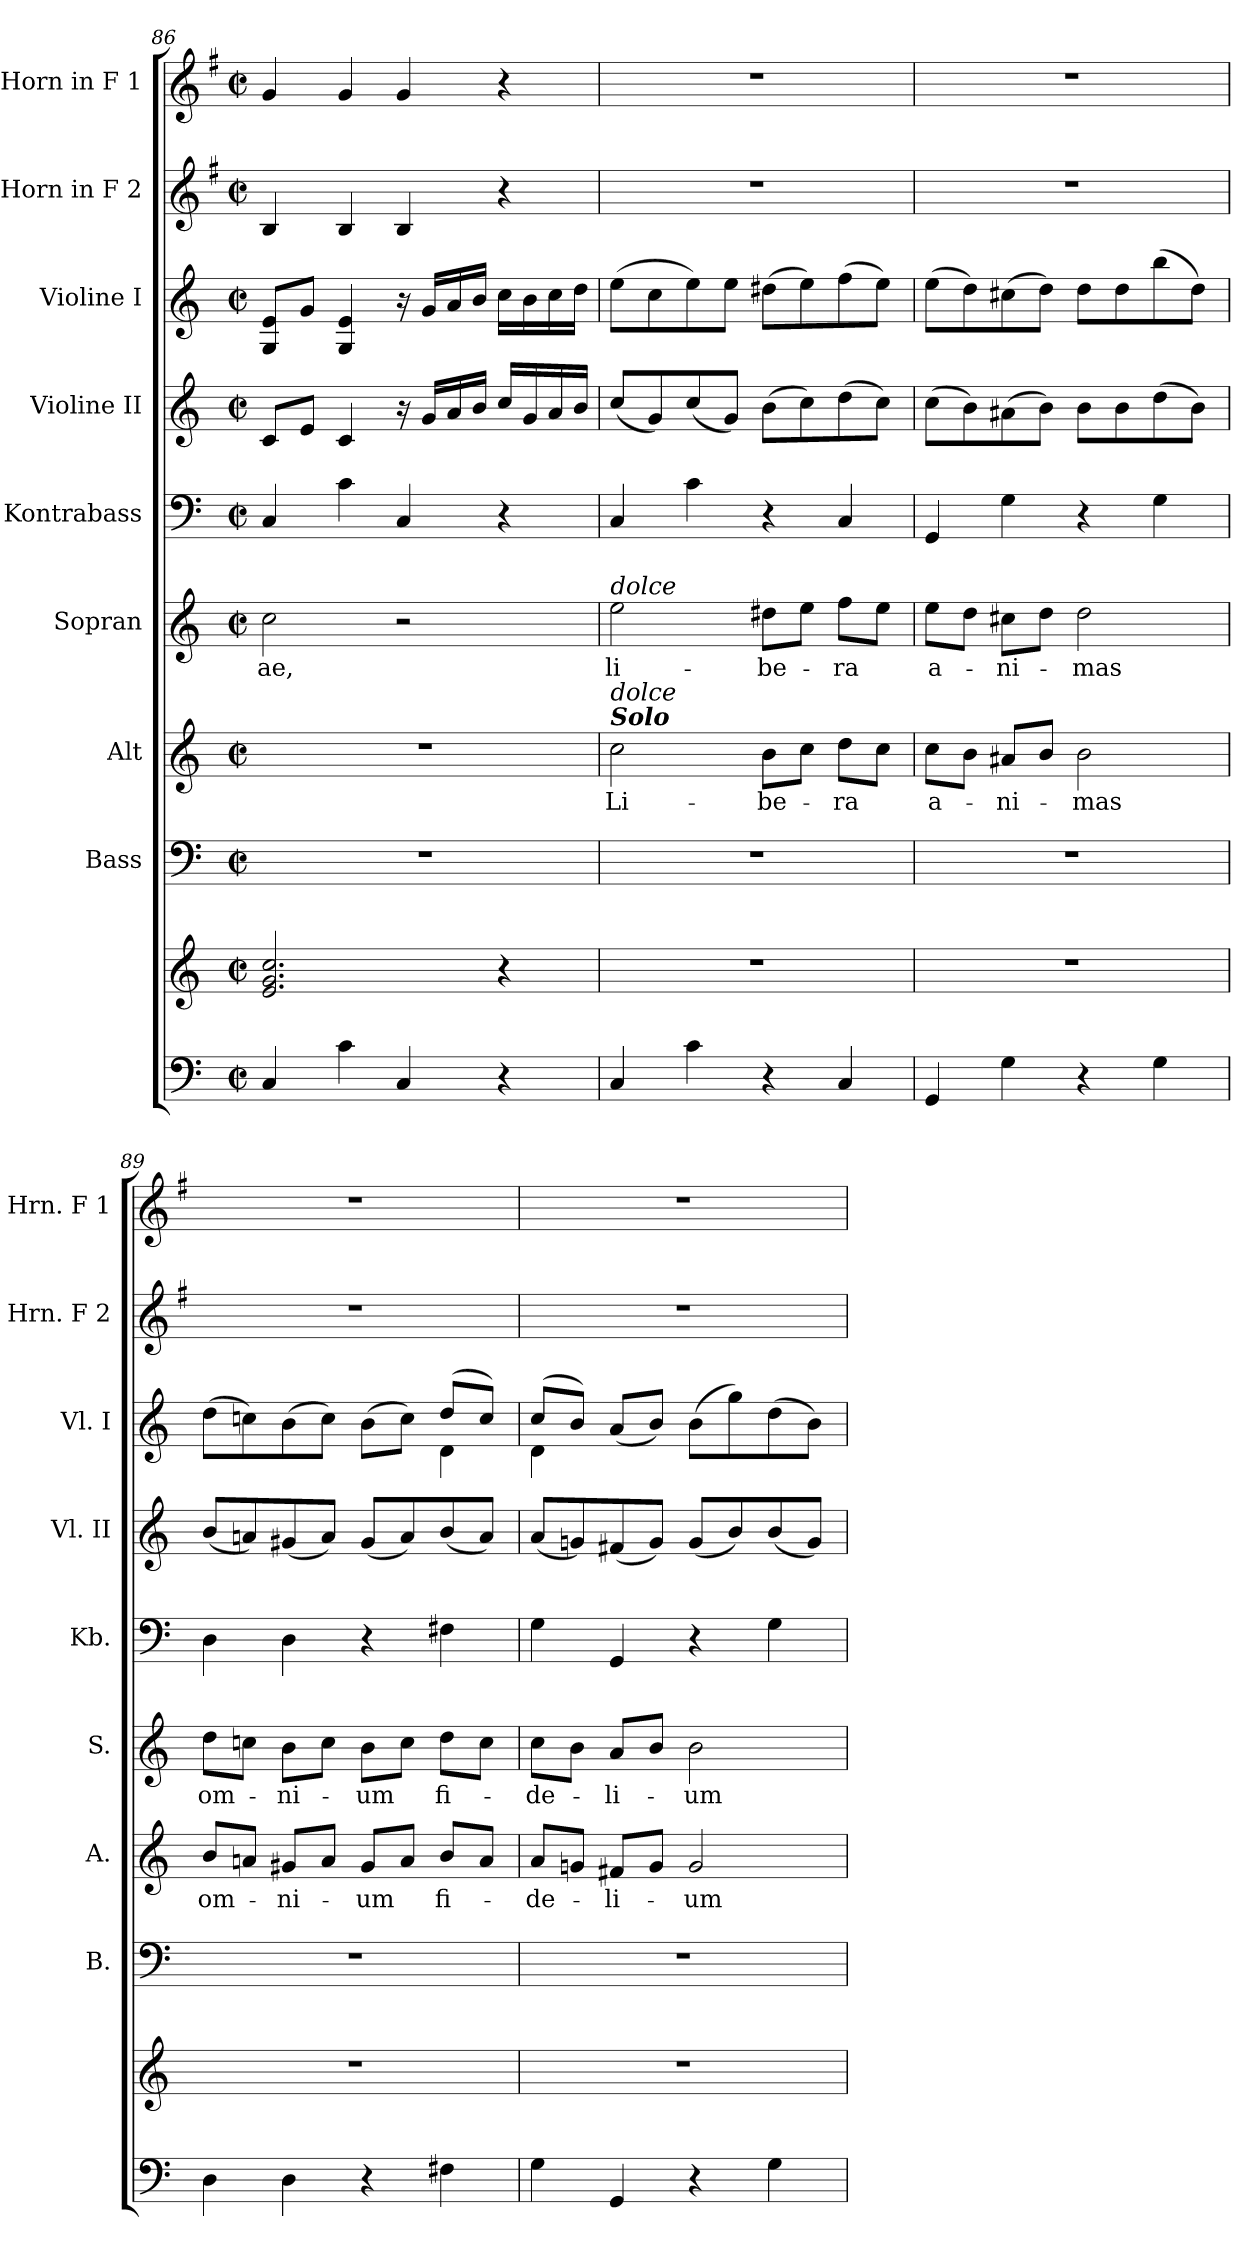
**kern	**kern	**kern	**kern	**text	**kern	**text	**kern	**kern	**kern	**kern	**kern
*part9	*part9	*part8	*part7	*part7	*part6	*part6	*part5	*part4	*part3	*part2	*part1
*staff10	*staff9	*staff8	*staff7	*staff7	*staff6	*staff6	*staff5	*staff4	*staff3	*staff2	*staff1
*	*	*I"Bass	*I"Alt	*	*I"Sopran	*	*I"Kontrabass	*I"Violine II	*I"Violine I	*I"Horn in F 2	*I"Horn in F 1
*	*	*I'B.	*I'A.	*	*I'S.	*	*I'Kb.	*I'Vl. II	*I'Vl. I	*I'Hrn. F 2	*I'Hrn. F 1
*clefF4	*clefG2	*clefF4	*clefG2	*	*clefG2	*	*clefF4	*clefG2	*clefG2	*clefG2	*clefG2
*	*	*	*	*	*	*	*ITrd7c12	*	*	*ITrd4c7	*ITrd4c7
*k[]	*k[]	*k[]	*k[]	*	*k[]	*	*k[]	*k[]	*k[]	*k[]	*k[]
*C:	*C:	*C:	*C:	*	*C:	*	*C:	*C:	*C:	*C:	*C:
*M2/2	*M2/2	*M2/2	*M2/2	*	*M2/2	*	*M2/2	*M2/2	*M2/2	*M2/2	*M2/2
*met(c|)	*met(c|)	*met(c|)	*met(c|)	*	*met(c|)	*	*met(c|)	*met(c|)	*met(c|)	*met(c|)	*met(c|)
=86	=86	=86	=86	=86	=86	=86	=86	=86	=86	=86	=86
!	!	!	!	!	!	!LO:LY:b	!	!	!	!	!
4C/	2.e/ 2.g/ 2.cc/	1r	1r	.	2cc\	-ae,	4CC/	8c/L	8G/ 8e/L	4E/	4c/
.	.	.	.	.	.	.	.	8e/J	8g/J	.	.
4c\	.	.	.	.	.	.	4C\	4c/	4G/ 4e/	4E/	4c/
4C/	.	.	.	.	2r	.	4CC/	16r	16r	4E/	4c/
.	.	.	.	.	.	.	.	16g/LL	16g/LL	.	.
.	.	.	.	.	.	.	.	16a/	16a/	.	.
.	.	.	.	.	.	.	.	16b/JJ	16b/JJ	.	.
4r	4r	.	.	.	.	.	4r	16cc/LL	16cc\LL	4r	4r
.	.	.	.	.	.	.	.	16g/	16b\	.	.
.	.	.	.	.	.	.	.	16a/	16cc\	.	.
.	.	.	.	.	.	.	.	16b/JJ	16dd\JJ	.	.
!!LO:PB:g=z
=87	=87	=87	=87	=87	=87	=87	=87	=87	=87	=87	=87
!	!	!	!	!	!LO:TX:a:i:t=dolce	!	!	!	!	!	!
!	!	!	!LO:TX:a:Bi:t=Solo	!	!	!	!	!	!	!	!
!	!	!	!LO:TX:a:i:t=dolce	!	!	!	!	!	!	!	!
!	!	!	!	!LO:LY:b	!	!LO:LY:b	!	!	!	!	!
4C/	1r	1r	2cc\	Li-	2ee\	li-	4CC/	(<8cc/L	(>8ee\L	1r	1r
.	.	.	.	.	.	.	.	8g/)	8cc\	.	.
4c\	.	.	.	.	.	.	4C\	(<8cc/	8ee\)	.	.
.	.	.	.	.	.	.	.	8g/J)	8ee\J	.	.
!	!	!	!	!LO:LY:b	!	!LO:LY:b	!	!	!	!	!
4r	.	.	8b\L	-be-	8dd#X\L	-be-	4r	(>8b\L	(>8dd#X\L	.	.
.	.	.	8cc\J	.	8ee\J	.	.	8cc\)	8ee\)	.	.
!	!	!	!	!LO:LY:b	!	!LO:LY:b	!	!	!	!	!
4C/	.	.	8dd\L	-ra	8ff\L	-ra	4CC/	(>8dd\	(>8ff\	.	.
.	.	.	8cc\J	.	8ee\J	.	.	8cc\J)	8ee\J)	.	.
=88	=88	=88	=88	=88	=88	=88	=88	=88	=88	=88	=88
!	!	!	!	!LO:LY:b	!	!LO:LY:b	!	!	!	!	!
4GG/	1r	1r	8cc\L	a-	8ee\L	a-	4GGG/	(>8cc\L	(>8ee\L	1r	1r
.	.	.	8b\J	.	8dd\J	.	.	8b\)	8dd\)	.	.
!	!	!	!	!LO:LY:b	!	!LO:LY:b	!	!	!	!	!
4G\	.	.	8a#X/L	-ni-	8cc#X\L	-ni-	4GG\	(>8a#X\	(>8cc#X\	.	.
.	.	.	8b/J	.	8dd\J	.	.	8b\J)	8dd\J)	.	.
!	!	!	!	!LO:LY:b	!	!LO:LY:b	!	!	!	!	!
4r	.	.	2b\	-mas	2dd\	-mas	4r	8b\L	8dd\L	.	.
.	.	.	.	.	.	.	.	8b\	8dd\	.	.
4G\	.	.	.	.	.	.	4GG\	(>8dd\	(>8bb\	.	.
.	.	.	.	.	.	.	.	8b\J)	8dd\J)	.	.
=89	=89	=89	=89	=89	=89	=89	=89	=89	=89	=89	=89
!	!	!	!	!LO:LY:b	!	!LO:LY:b	!	!	!	!	!
*	*	*	*	*	*	*	*	*	*^	*	*
4D\	1r	1r	8b/L	om-	8dd\L	om-	4DD\	(<8b/L	(>8dd\L	2.ryy	1r	1r
.	.	.	8an/J	.	8ccn\J	.	.	8an/)	8ccn\)	.	.	.
!	!	!	!	!LO:LY:b	!	!LO:LY:b	!	!	!	!	!	!
4D\	.	.	8g#X/L	-ni-	8b\L	-ni-	4DD\	(<8g#X/	(>8b\	.	.	.
.	.	.	8a/J	.	8cc\J	.	.	8a/J)	8cc\J)	.	.	.
!	!	!	!	!LO:LY:b	!	!LO:LY:b	!	!	!	!	!	!
4r	.	.	8g#/L	-um	8b\L	-um	4r	(<8g#/L	(>8b\L	.	.	.
.	.	.	8a/J	.	8cc\J	.	.	8a/)	8cc\J)	.	.	.
!	!	!	!	!LO:LY:b	!	!LO:LY:b	!	!	!	!	!	!
4F#X\	.	.	8b/L	fi-	8dd\L	fi-	4FF#X\	(<8b/	(<8dd/L	4d\	.	.
.	.	.	8a/J	.	8cc\J	.	.	8a/J)	8cc/J)	.	.	.
=90	=90	=90	=90	=90	=90	=90	=90	=90	=90	=90	=90	=90
!	!	!	!	!LO:LY:b	!	!LO:LY:b	!	!	!	!	!	!
4G\	1r	1r	8a/L	-de-	8cc\L	-de-	4GG\	(<8a/L	(<8cc/L	4d\	1r	1r
.	.	.	8gn/J	.	8b\J	.	.	8gn/)	8b/J)	.	.	.
!	!	!	!	!LO:LY:b	!	!LO:LY:b	!	!	!	!	!	!
4GG/	.	.	8f#X/L	-li-	8a/L	-li-	4GGG/	(<8f#X/	(<8a/L	2.ryy	.	.
.	.	.	8g/J	.	8b/J	.	.	8g/J)	8b/J)	.	.	.
!	!	!	!	!LO:LY:b	!	!LO:LY:b	!	!	!	!	!	!
4r	.	.	2g/	-um	2b\	-um	4r	(<8g/L	(>8b\L	.	.	.
.	.	.	.	.	.	.	.	8b/)	8gg\)	.	.	.
4G\	.	.	.	.	.	.	4GG\	(<8b/	(>8dd\	.	.	.
.	.	.	.	.	.	.	.	8g/J)	8b\J)	.	.	.
*	*	*	*	*	*	*	*	*	*v	*v	*	*
=	=	=	=	=	=	=	=	=	=	=	=
*-	*-	*-	*-	*-	*-	*-	*-	*-	*-	*-	*-
